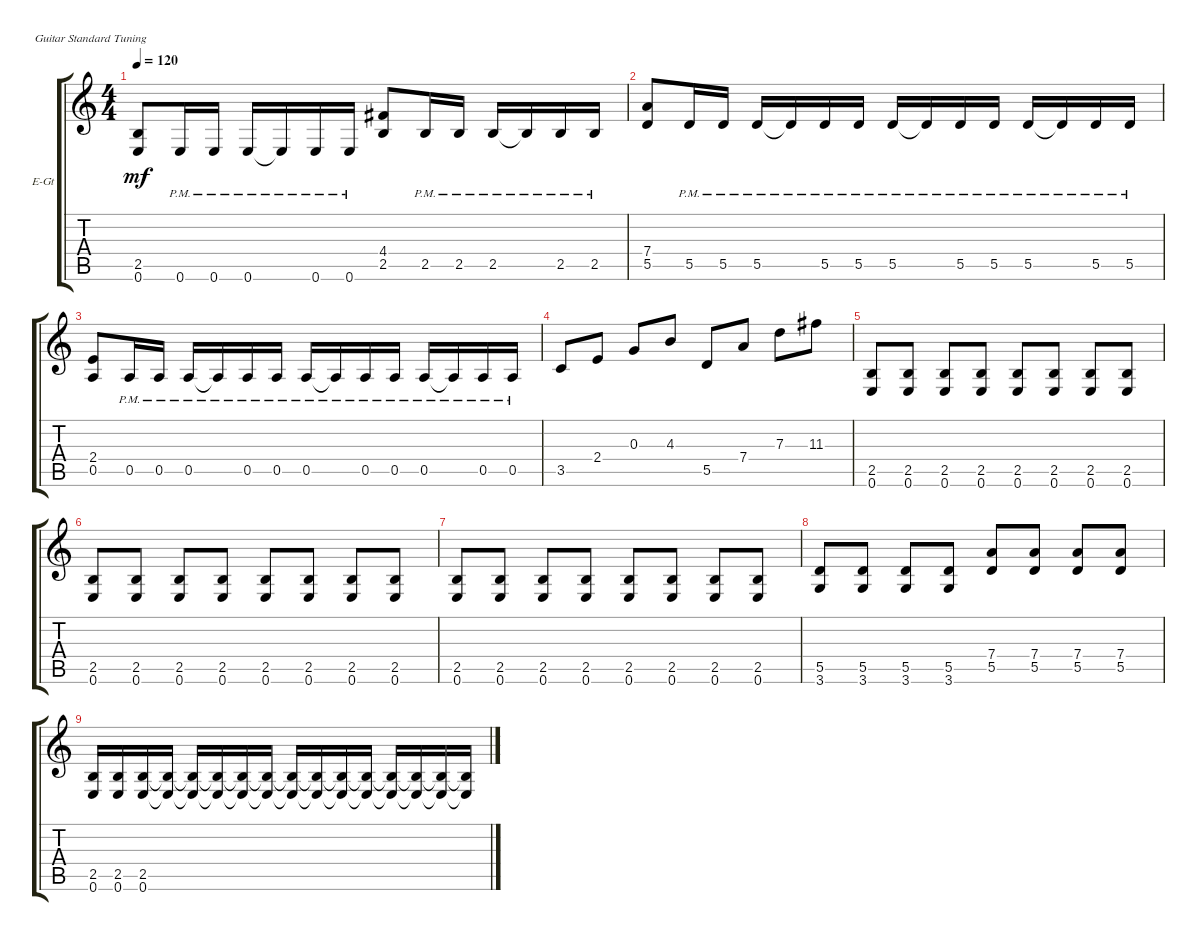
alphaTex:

\defaultSystemsLayout 4
\bracketExtendMode groupsimilarinstruments
\firstSystemTrackNameOrientation horizontal
\otherSystemsTrackNameOrientation horizontal
\track ("Electric Guitar" "E-Gt") {instrument distortionguitar}
\staff {score tabs}
\tuning (E4 B3 G3 D3 A2 E2)
\ts (4 4)
\tempo 120
\clef g2
\ks c
(0.6 2.5).8{dy mf} 0.6{pm}.16 0.6{pm}.16 0.6{pm}.16 0.6{pm t}.16 0.6{pm}.16 0.6{pm}.16 (2.5 4.4).8 2.5{pm}.16 2.5{pm}.16 2.5{pm}.16 2.5{pm t}.16 2.5{pm}.16 2.5{pm}.16 |
(5.5 7.4).8 5.5{pm}.16 5.5{pm}.16 5.5{pm}.16 5.5{pm t}.16 5.5{pm}.16 5.5{pm}.16 5.5{pm}.16 5.5{pm t}.16 5.5{pm}.16 5.5{pm}.16 5.5{pm}.16 5.5{pm t}.16 5.5{pm}.16 5.5{pm}.16 |
(0.5 2.4).8 0.5{pm}.16 0.5{pm}.16 0.5{pm}.16 0.5{pm t}.16 0.5{pm}.16 0.5{pm}.16 0.5{pm}.16 0.5{pm t}.16 0.5{pm}.16 0.5{pm}.16 0.5{pm}.16 0.5{pm t}.16 0.5{pm}.16 0.5{pm}.16 |
3.5.8 2.4.8 0.3.8 4.3.8 5.5.8 7.4.8 7.3.8 11.3.8 |
(2.5 0.6).8 (0.6 2.5).8 (2.5 0.6).8 (2.5 0.6).8 (2.5 0.6).8 (0.6 2.5).8 (2.5 0.6).8 (0.6 2.5).8 |
(2.5 0.6).8 (0.6 2.5).8 (2.5 0.6).8 (2.5 0.6).8 (2.5 0.6).8 (0.6 2.5).8 (2.5 0.6).8 (0.6 2.5).8 |
(2.5 0.6).8 (0.6 2.5).8 (2.5 0.6).8 (2.5 0.6).8 (2.5 0.6).8 (0.6 2.5).8 (2.5 0.6).8 (0.6 2.5).8 |
(5.5 3.6).8 (3.6 5.5).8 (5.5 3.6).8 (5.5 3.6).8 (5.5 7.4).8 (5.5 7.4).8 (5.5 7.4).8 (5.5 7.4).8 |
(0.6 2.5).16 (2.5 0.6).16 (2.5 0.6).16 (2.5{t} 0.6{t}).16 (2.5{t} 0.6{t}).16 (2.5{t} 0.6{t}).16 (2.5{t} 0.6{t}).16 (2.5{t} 0.6{t}).16 (2.5{t} 0.6{t}).16 (2.5{t} 0.6{t}).16 (2.5{t} 0.6{t}).16 (2.5{t} 0.6{t}).16 (2.5{t} 0.6{t}).16 (2.5{t} 0.6{t}).16 (2.5{t} 0.6{t}).16 (2.5{t} 0.6{t}).16
